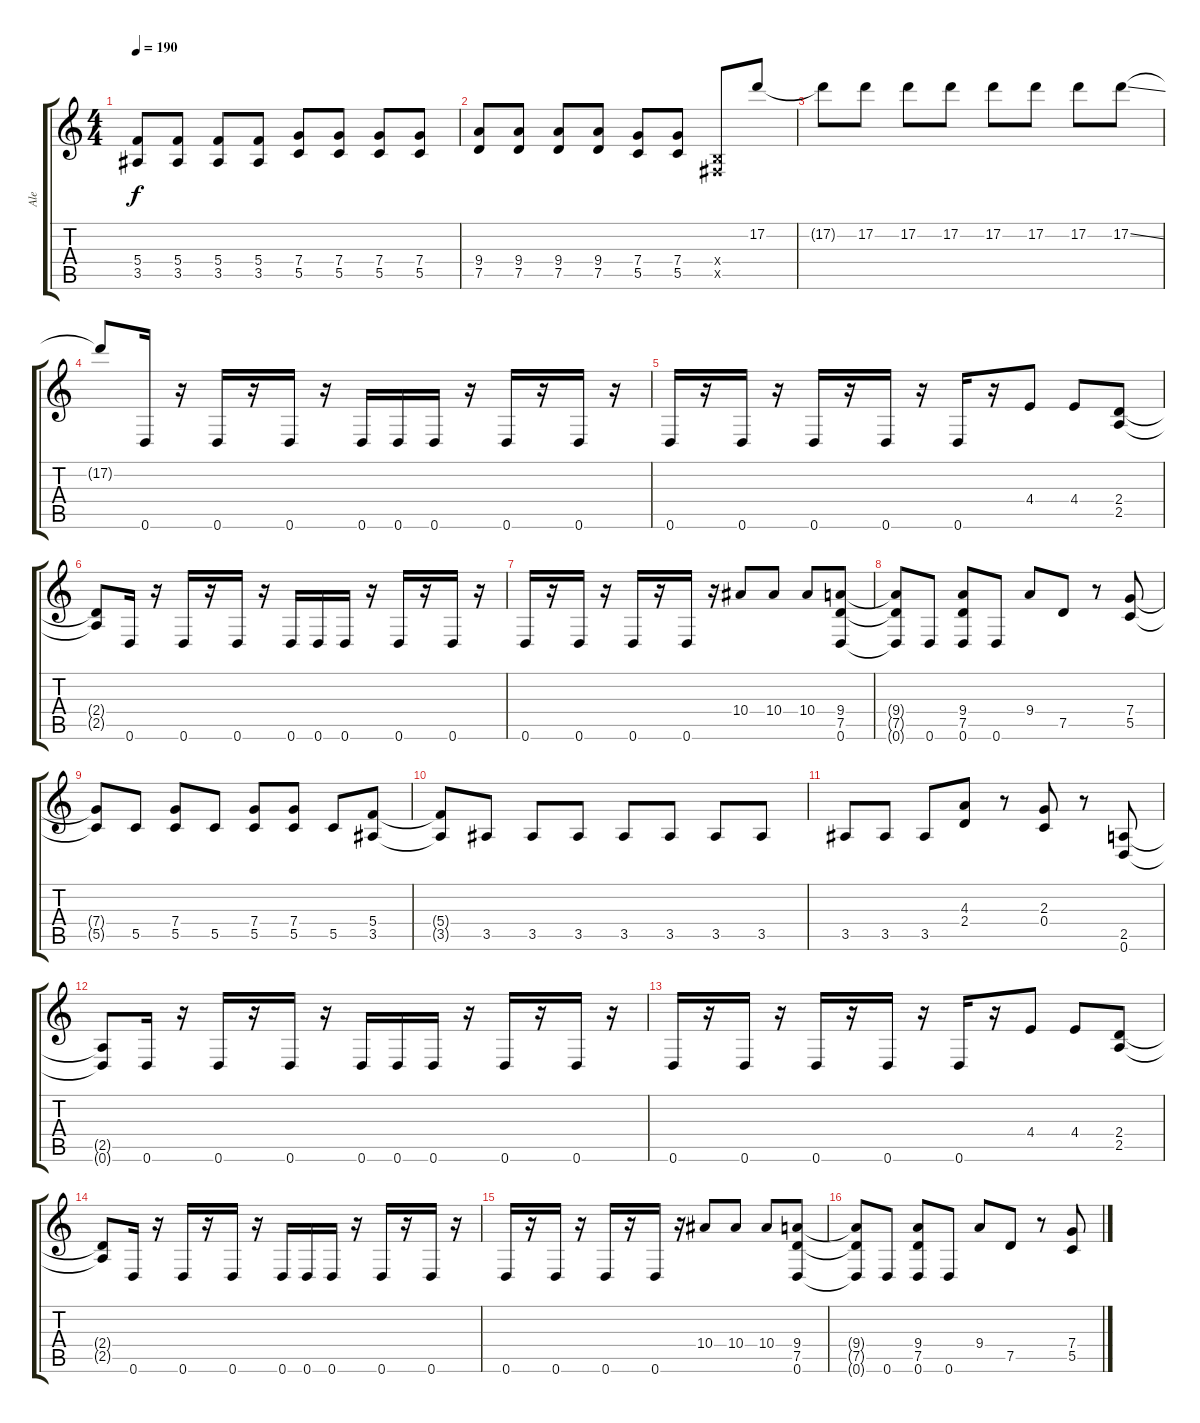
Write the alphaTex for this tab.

\track ("Ale" "Ale") {instrument overdrivenguitar}
\staff {score tabs}
\tuning (D4 A3 F3 C3 G2 D2) {hide}
\ts (4 4)
\tempo 190
\clef g2
\ks c
(5.4{t} 3.5{t}).8{dy f} (5.4 3.5).8 (5.4 3.5).8 (5.4 3.5).8 (7.4 5.5).8 (7.4 5.5).8 (7.4 5.5).8 (7.4 5.5).8 |
(9.4 7.5).8 (9.4 7.5).8 (9.4 7.5).8 (9.4 7.5).8 (7.4 5.5).8 (7.4 5.5).8 (-1.4{x} -1.5{x}).8 17.2.8 |
17.2{t}.8 17.2.8 17.2.8 17.2.8 17.2.8 17.2.8 17.2.8 17.2{ss}.8 |
17.2{t}.8 0.6.16 r.16 0.6.16 r.16 0.6.16 r.16 0.6.16 0.6.16 0.6.16 r.16 0.6.16 r.16 0.6.16 r.16 |
0.6.16 r.16 0.6.16 r.16 0.6.16 r.16 0.6.16 r.16 0.6.16 r.16 4.4.8 4.4.8 (2.4 2.5).8 |
(2.4{t} 2.5{t}).8 0.6.16 r.16 0.6.16 r.16 0.6.16 r.16 0.6.16 0.6.16 0.6.16 r.16 0.6.16 r.16 0.6.16 r.16 |
0.6.16 r.16 0.6.16 r.16 0.6.16 r.16 0.6.16 r.16 10.4.8 10.4.8 10.4.8 (9.4 7.5 0.6).8 |
(9.4{t} 7.5{t} 0.6{t}).8 0.6.8 (9.4 7.5 0.6).8 0.6.8 9.4.8 7.5.8 r.8 (7.4 5.5).8 |
(7.4{t} 5.5{t}).8 5.5.8 (7.4 5.5).8 5.5.8 (7.4 5.5).8 (7.4 5.5).8 5.5.8 (5.4 3.5).8 |
(5.4{t} 3.5{t}).8 3.5.8 3.5.8 3.5.8 3.5.8 3.5.8 3.5.8 3.5.8 |
3.5.8 3.5.8 3.5.8 (4.3 2.4).8 r.8 (2.3 0.4).8 r.8 (2.5 0.6).8 |
(2.5{t} 0.6{t}).8 0.6.16 r.16 0.6.16 r.16 0.6.16 r.16 0.6.16 0.6.16 0.6.16 r.16 0.6.16 r.16 0.6.16 r.16 |
0.6.16 r.16 0.6.16 r.16 0.6.16 r.16 0.6.16 r.16 0.6.16 r.16 4.4.8 4.4.8 (2.4 2.5).8 |
(2.4{t} 2.5{t}).8 0.6.16 r.16 0.6.16 r.16 0.6.16 r.16 0.6.16 0.6.16 0.6.16 r.16 0.6.16 r.16 0.6.16 r.16 |
0.6.16 r.16 0.6.16 r.16 0.6.16 r.16 0.6.16 r.16 10.4.8 10.4.8 10.4.8 (9.4 7.5 0.6).8 |
(9.4{t} 7.5{t} 0.6{t}).8 0.6.8 (9.4 7.5 0.6).8 0.6.8 9.4.8 7.5.8 r.8 (7.4 5.5).8
